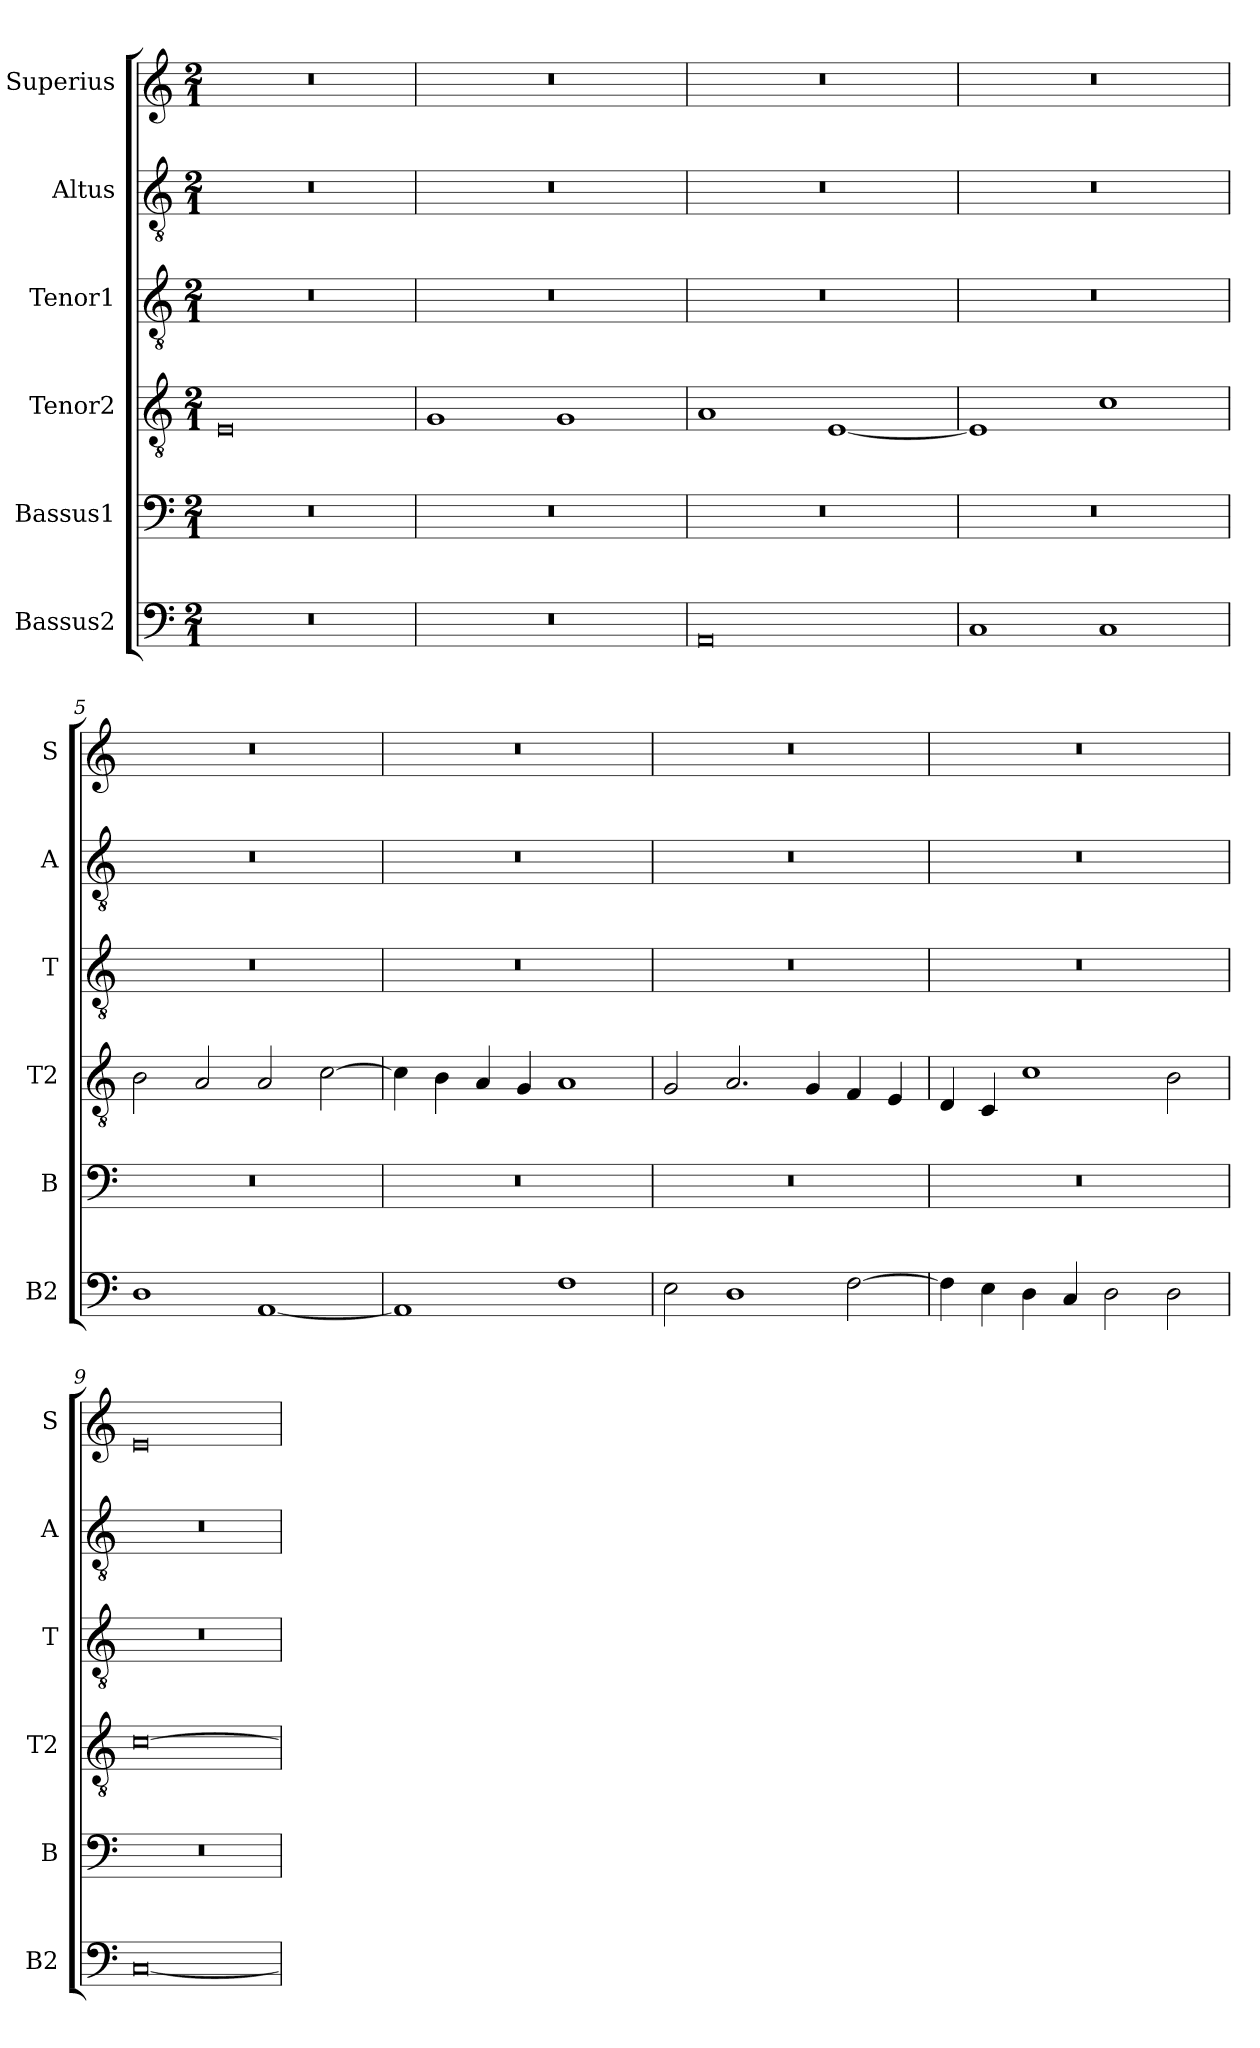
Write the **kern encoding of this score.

**kern	**kern	**kern	**kern	**kern	**kern
*part6	*part5	*part4	*part3	*part2	*part1
*staff6	*staff5	*staff4	*staff3	*staff2	*staff1
*I"Bassus2	*I"Bassus1	*I"Tenor2	*I"Tenor1	*I"Altus	*I"Superius
*I'B2	*I'B	*I'T2	*I'T	*I'A	*I'S
*clefF4	*clefF4	*clefGv2	*clefGv2	*clefGv2	*clefG2
*k[]	*k[]	*k[]	*k[]	*k[]	*k[]
*M2/1	*M2/1	*M2/1	*M2/1	*M2/1	*M2/1
=1	=1	=1	=1	=1	=1
0r	0r	0E	0r	0r	0r
=2	=2	=2	=2	=2	=2
0r	0r	1G	0r	0r	0r
.	.	1G	.	.	.
=3	=3	=3	=3	=3	=3
0AA	0r	1A	0r	0r	0r
.	.	[1E	.	.	.
=4	=4	=4	=4	=4	=4
1C	0r	1E]	0r	0r	0r
1C	.	1c	.	.	.
=5	=5	=5	=5	=5	=5
1D	0r	2B\	0r	0r	0r
.	.	2A/	.	.	.
[1AA	.	2A/	.	.	.
.	.	[2c\	.	.	.
=6	=6	=6	=6	=6	=6
1AA]	0r	4c\]	0r	0r	0r
.	.	4B\	.	.	.
.	.	4A/	.	.	.
.	.	4G/	.	.	.
1F	.	1A	.	.	.
=7	=7	=7	=7	=7	=7
2E\	0r	2G/	0r	0r	0r
1D	.	2.A/	.	.	.
.	.	4G/	.	.	.
[2F\	.	4F/	.	.	.
.	.	4E/	.	.	.
=8	=8	=8	=8	=8	=8
4F\]	0r	4D/	0r	0r	0r
4E\	.	4C/	.	.	.
4D\	.	1c	.	.	.
4C/	.	.	.	.	.
2D\	.	.	.	.	.
2D\	.	2B\	.	.	.
=9	=9	=9	=9	=9	=9
[0C	0r	[0c	0r	0r	0e
=	=	=	=	=	=
*-	*-	*-	*-	*-	*-
